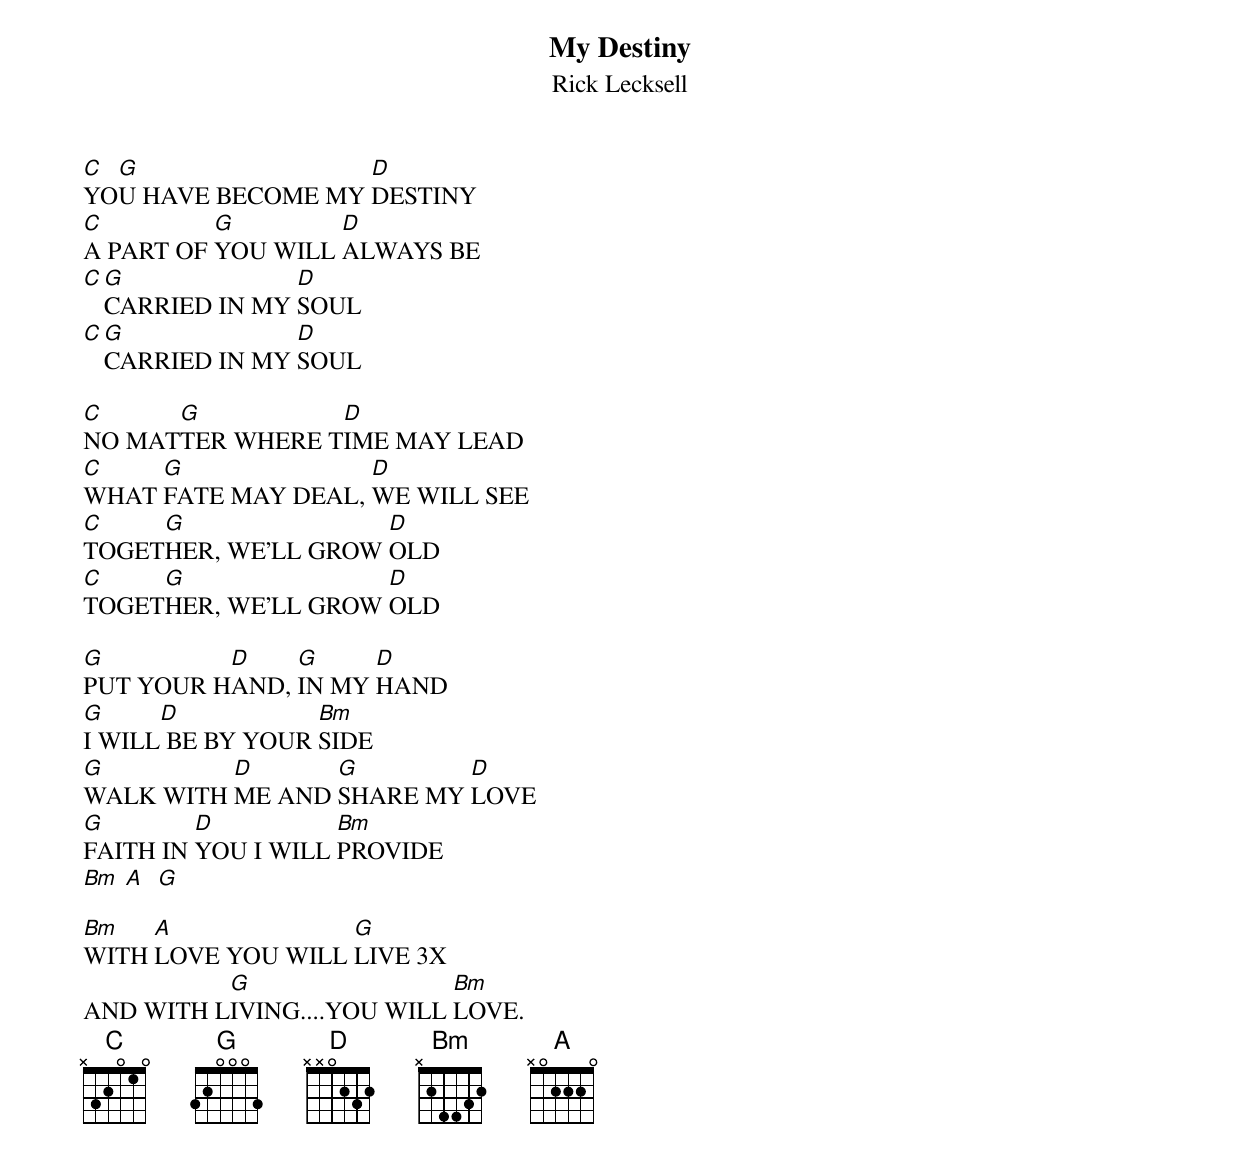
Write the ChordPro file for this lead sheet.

{title:My Destiny}
{subtitle:Rick Lecksell}
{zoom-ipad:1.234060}
[C]YO[G]U HAVE BECOME MY [D]DESTINY
[C]A PART OF [G]YOU WILL [D]ALWAYS BE
[C][G]CARRIED IN MY [D]SOUL
[C][G]CARRIED IN MY [D]SOUL

[C]NO MAT[G]TER WHERE T[D]IME MAY LEAD
[C]WHAT [G]FATE MAY DEAL, [D]WE WILL SEE
[C]TOGET[G]HER, WE'LL GROW [D]OLD
[C]TOGET[G]HER, WE'LL GROW [D]OLD

[G]PUT YOUR H[D]AND, [G]IN MY [D]HAND
[G]I WILL[D] BE BY YOUR [Bm]SIDE
[G]WALK WITH [D]ME AND [G]SHARE MY [D]LOVE
[G]FAITH IN [D]YOU I WILL [Bm]PROVIDE
[Bm] [A]  [G]

[Bm]WITH [A]LOVE YOU WILL [G]LIVE 3X
AND WITH L[G]IVING....YOU WILL [Bm]LOVE.
